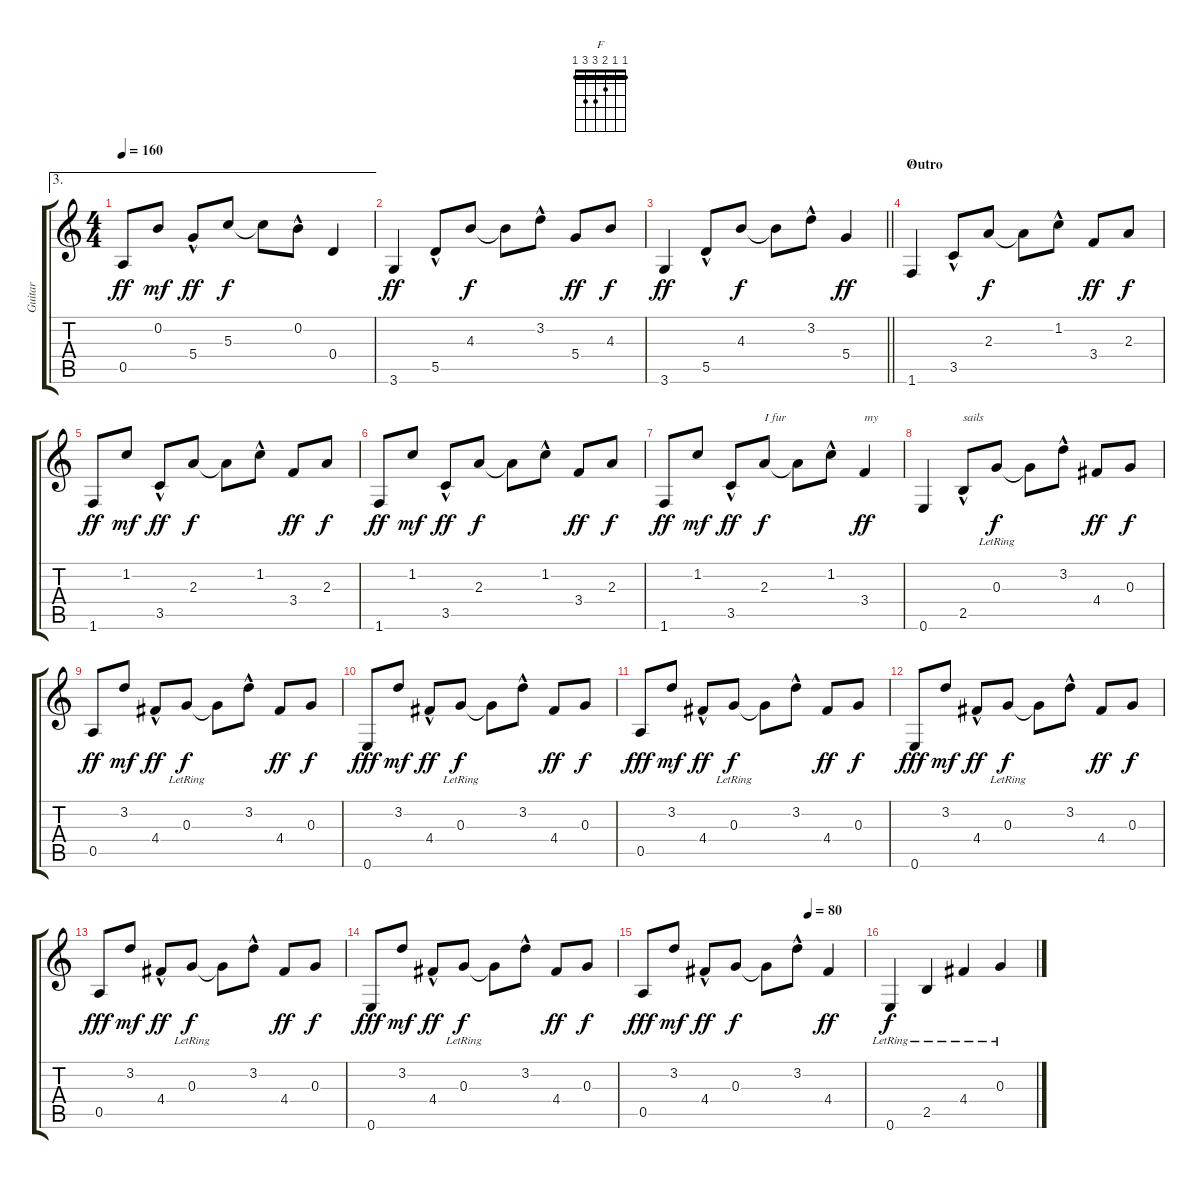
\track ("Guitar" "Guitar") {instrument acousticguitarsteel}
\staff {score tabs}
\tuning (E4 B3 G3 D3 A2 E2) {hide}
\chord ("F" 1 1 2 3 3 1) {barre 1}
\ae 3
\ts (4 4)
\tempo 160
\clef g2
\ks c
0.5.8{dy ff} 0.2.8{dy mf} 5.4{hac}.8{dy ff} 5.3.8{dy f} 5.3{t}.8 0.2{hac}.8 0.4.4 |
3.6.4{dy ff} 5.5{hac}.8 4.3.8{dy f} 4.3{t}.8 3.2{hac}.8 5.4.8{dy ff} 4.3.8{dy f} |
\barLineRight lightlight
3.6.4{dy ff} 5.5{hac}.8 4.3.8{dy f} 4.3{t}.8 3.2{hac}.8 5.4.4{dy ff} |
\section ("" "Outro")
1.6.4{ch "F"} 3.5{hac}.8 2.3.8{dy f} 2.3{t}.8 1.2{hac}.8 3.4.8{dy ff} 2.3.8{dy f} |
1.6.8{dy ff} 1.2.8{dy mf} 3.5{hac}.8{dy ff} 2.3.8{dy f} 2.3{t}.8 1.2{hac}.8 3.4.8{dy ff} 2.3.8{dy f} |
1.6.8{dy ff} 1.2.8{dy mf} 3.5{hac}.8{dy ff} 2.3.8{dy f} 2.3{t}.8 1.2{hac}.8 3.4.8{dy ff} 2.3.8{dy f} |
1.6.8{dy ff} 1.2.8{dy mf} 3.5{hac}.8{dy ff} 2.3.8{txt "I fur" dy f} 2.3{t}.8 1.2{hac}.8 3.4.4{txt "my" dy ff} |
0.6.4 2.5{hac}.8{txt "sails"} 0.3{lr}.8{dy f} 0.3{t}.8 3.2{hac}.8 4.4.8{dy ff} 0.3.8{dy f} |
0.5.8{dy ff} 3.2.8{dy mf} 4.4{hac}.8{dy ff} 0.3{lr}.8{dy f} 0.3{t}.8 3.2{hac}.8 4.4.8{dy ff} 0.3.8{dy f} |
0.6.8{dy fff} 3.2.8{dy mf} 4.4{hac}.8{dy ff} 0.3{lr}.8{dy f} 0.3{t}.8 3.2{hac}.8 4.4.8{dy ff} 0.3.8{dy f} |
0.5.8{dy fff} 3.2.8{dy mf} 4.4{hac}.8{dy ff} 0.3{lr}.8{dy f} 0.3{t}.8 3.2{hac}.8 4.4.8{dy ff} 0.3.8{dy f} |
0.6.8{dy fff} 3.2.8{dy mf} 4.4{hac}.8{dy ff} 0.3{lr}.8{dy f} 0.3{t}.8 3.2{hac}.8 4.4.8{dy ff} 0.3.8{dy f} |
0.5.8{dy fff} 3.2.8{dy mf} 4.4{hac}.8{dy ff} 0.3{lr}.8{dy f} 0.3{t}.8 3.2{hac}.8 4.4.8{dy ff} 0.3.8{dy f} |
0.6.8{dy fff} 3.2.8{dy mf} 4.4{hac}.8{dy ff} 0.3{lr}.8{dy f} 0.3{t}.8 3.2{hac}.8 4.4.8{dy ff} 0.3.8{dy f} |
\tempo (80 0.75)
0.5.8{dy fff} 3.2.8{dy mf} 4.4{hac}.8{dy ff} 0.3.8{dy f} 0.3{t}.8 3.2{hac}.8 4.4.4{dy ff} |
0.6{lr}.4{dy f} 2.5{lr}.4 4.4{lr}.4 0.3{lr}.4
